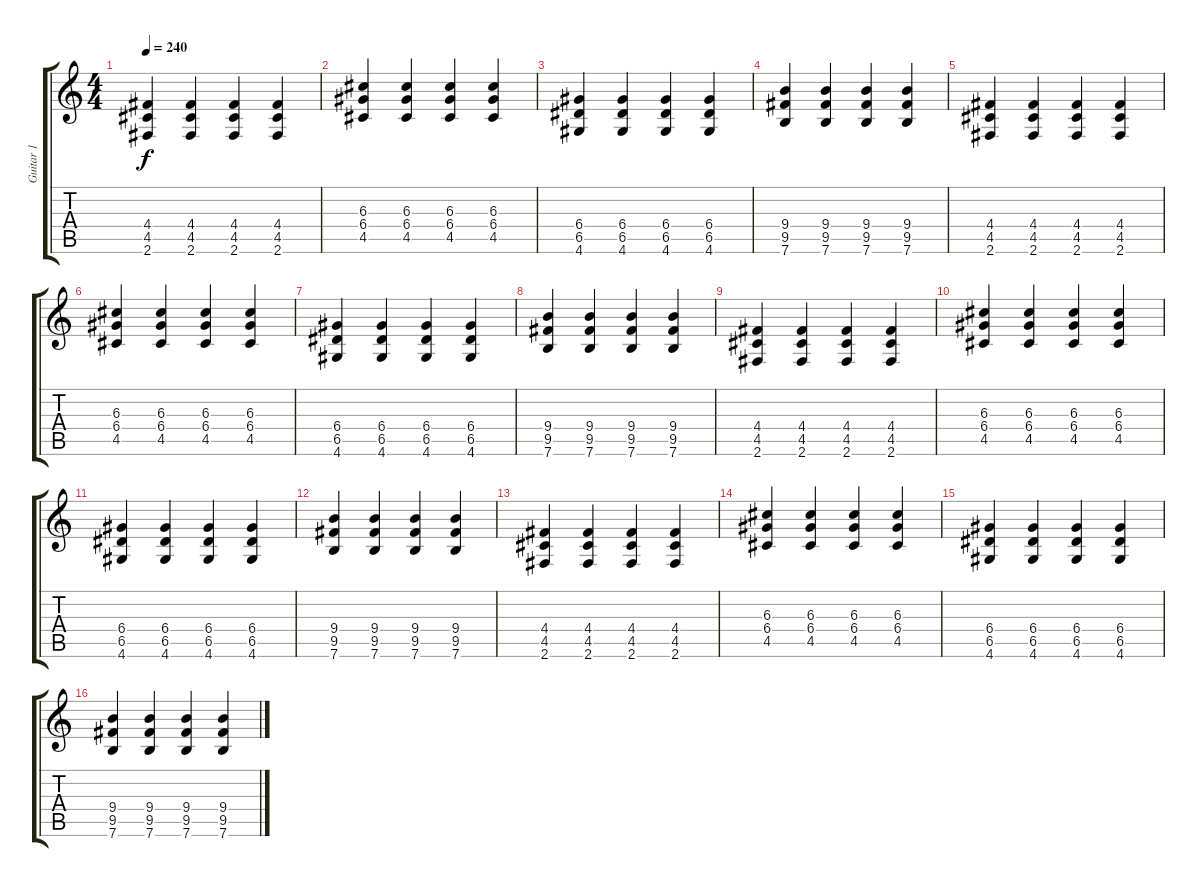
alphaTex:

\track ("Guitar 1" "Guitar 1") {instrument electricguitarclean}
\staff {score tabs}
\tuning (E4 B3 G3 D3 A2 E2) {hide}
\ts (4 4)
\tempo 240
\clef g2
\ks c
(4.4 4.5 2.6).4{dy f} (4.4 4.5 2.6).4 (4.4 4.5 2.6).4 (4.4 4.5 2.6).4 |
(6.3 6.4 4.5).4 (6.3 6.4 4.5).4 (6.3 6.4 4.5).4 (6.3 6.4 4.5).4 |
(6.4 6.5 4.6).4 (6.4 6.5 4.6).4 (6.4 6.5 4.6).4 (6.4 6.5 4.6).4 |
(9.4 9.5 7.6).4 (9.4 9.5 7.6).4 (9.4 9.5 7.6).4 (9.4 9.5 7.6).4 |
(4.4 4.5 2.6).4 (4.4 4.5 2.6).4 (4.4 4.5 2.6).4 (4.4 4.5 2.6).4 |
(6.3 6.4 4.5).4 (6.3 6.4 4.5).4 (6.3 6.4 4.5).4 (6.3 6.4 4.5).4 |
(6.4 6.5 4.6).4 (6.4 6.5 4.6).4 (6.4 6.5 4.6).4 (6.4 6.5 4.6).4 |
(9.4 9.5 7.6).4 (9.4 9.5 7.6).4 (9.4 9.5 7.6).4 (9.4 9.5 7.6).4 |
(4.4 4.5 2.6).4 (4.4 4.5 2.6).4 (4.4 4.5 2.6).4 (4.4 4.5 2.6).4 |
(6.3 6.4 4.5).4 (6.3 6.4 4.5).4 (6.3 6.4 4.5).4 (6.3 6.4 4.5).4 |
(6.4 6.5 4.6).4 (6.4 6.5 4.6).4 (6.4 6.5 4.6).4 (6.4 6.5 4.6).4 |
(9.4 9.5 7.6).4 (9.4 9.5 7.6).4 (9.4 9.5 7.6).4 (9.4 9.5 7.6).4 |
(4.4 4.5 2.6).4 (4.4 4.5 2.6).4 (4.4 4.5 2.6).4 (4.4 4.5 2.6).4 |
(6.3 6.4 4.5).4 (6.3 6.4 4.5).4 (6.3 6.4 4.5).4 (6.3 6.4 4.5).4 |
(6.4 6.5 4.6).4 (6.4 6.5 4.6).4 (6.4 6.5 4.6).4 (6.4 6.5 4.6).4 |
(9.4 9.5 7.6).4 (9.4 9.5 7.6).4 (9.4 9.5 7.6).4 (9.4 9.5 7.6).4
